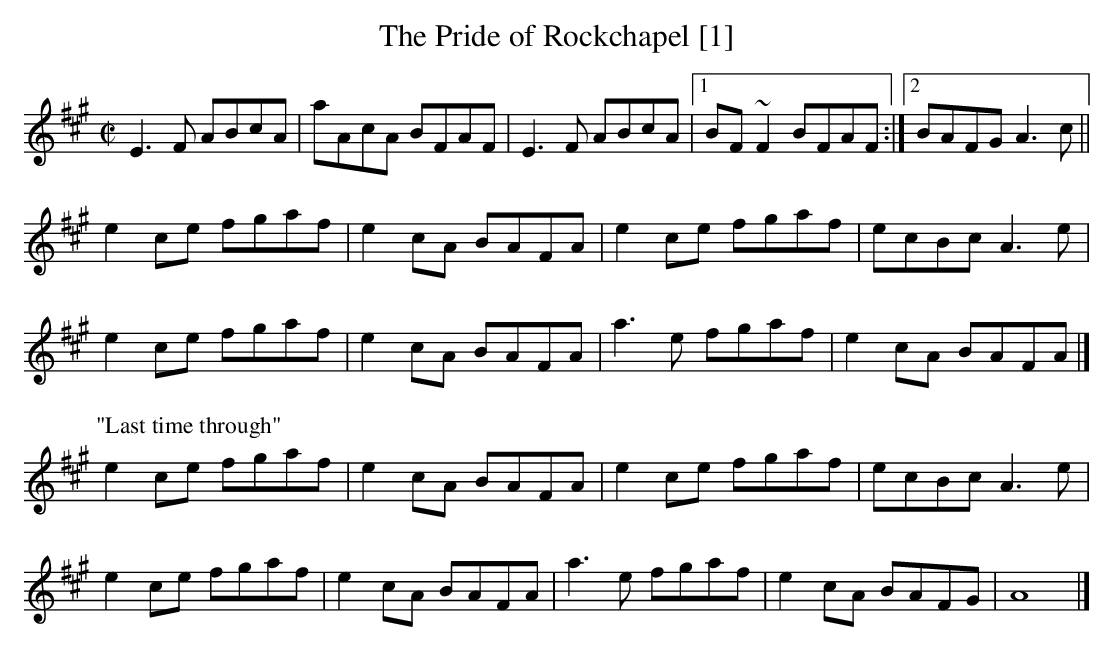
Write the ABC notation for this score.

X:1
T:The Pride of Rockchapel [1]
M:C|
L:1/8
K:A
E3 F ABcA | aAcA BFAF | E3 F ABcA |1 BF~F2 BFAF :|2 BAFG A3 c ||
e2 ce fgaf | e2 cA BAFA | e2 ce fgaf | ecBc A3 e |
e2 ce fgaf | e2 cA BAFA | a3 e fgaf | e2 cA BAFA |]
P:"Last time through"
e2 ce fgaf | e2 cA BAFA | e2 ce fgaf | ecBc A3 e |
e2 ce fgaf | e2 cA BAFA | a3 e fgaf | e2 cA BAFG | A8 |]**
